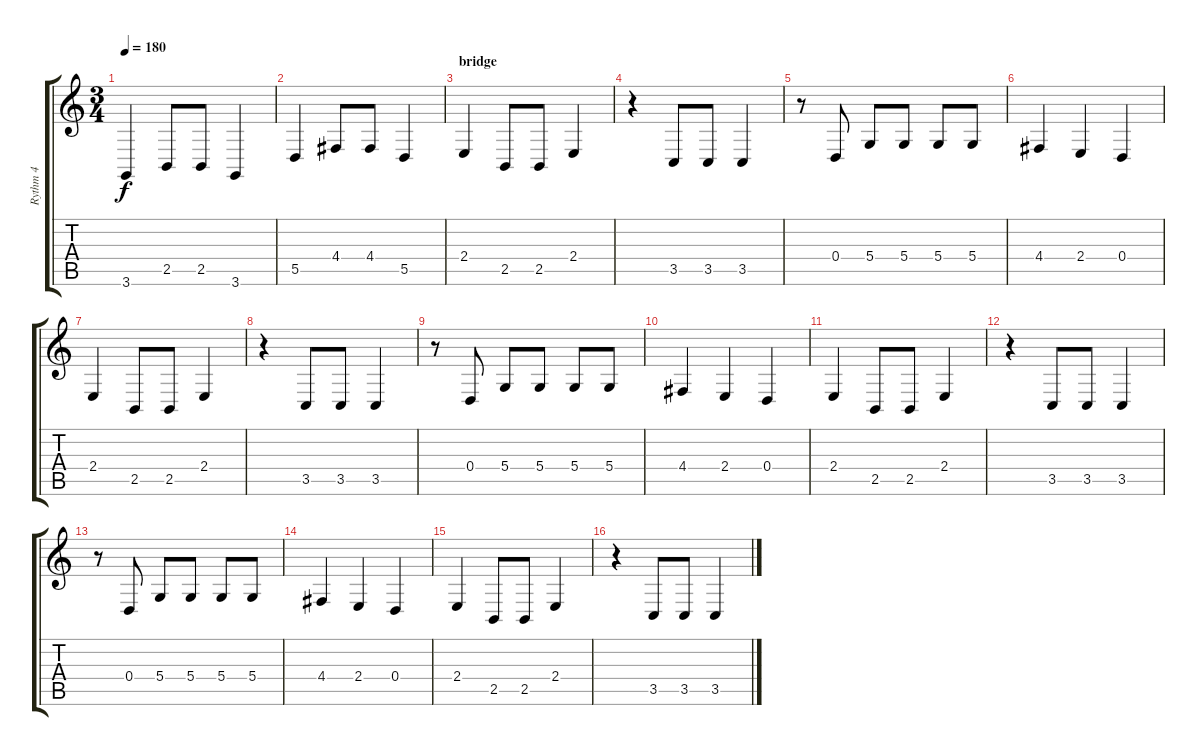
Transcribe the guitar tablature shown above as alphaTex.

\track ("Rythm 4" "Rythm 4") {instrument altosax}
\staff {score tabs}
\tuning (E4 B3 G3 D3 A2 E2) {hide}
\ts (3 4)
\tempo 180
\clef g2
\ks c
3.6.4{dy f} 2.5.8 2.5.8 3.6.4 |
5.5.4 4.4.8 4.4.8 5.5.4 |
\section ("" "bridge")
2.4.4 2.5.8 2.5.8 2.4.4 |
r.4 3.5.8 3.5.8 3.5.4 |
r.8 0.4.8 5.4.8 5.4.8 5.4.8 5.4.8 |
4.4.4 2.4.4 0.4.4 |
2.4.4 2.5.8 2.5.8 2.4.4 |
r.4 3.5.8 3.5.8 3.5.4 |
r.8 0.4.8 5.4.8 5.4.8 5.4.8 5.4.8 |
4.4.4 2.4.4 0.4.4 |
2.4.4 2.5.8 2.5.8 2.4.4 |
r.4 3.5.8 3.5.8 3.5.4 |
r.8 0.4.8 5.4.8 5.4.8 5.4.8 5.4.8 |
4.4.4 2.4.4 0.4.4 |
2.4.4 2.5.8 2.5.8 2.4.4 |
r.4 3.5.8 3.5.8 3.5.4
